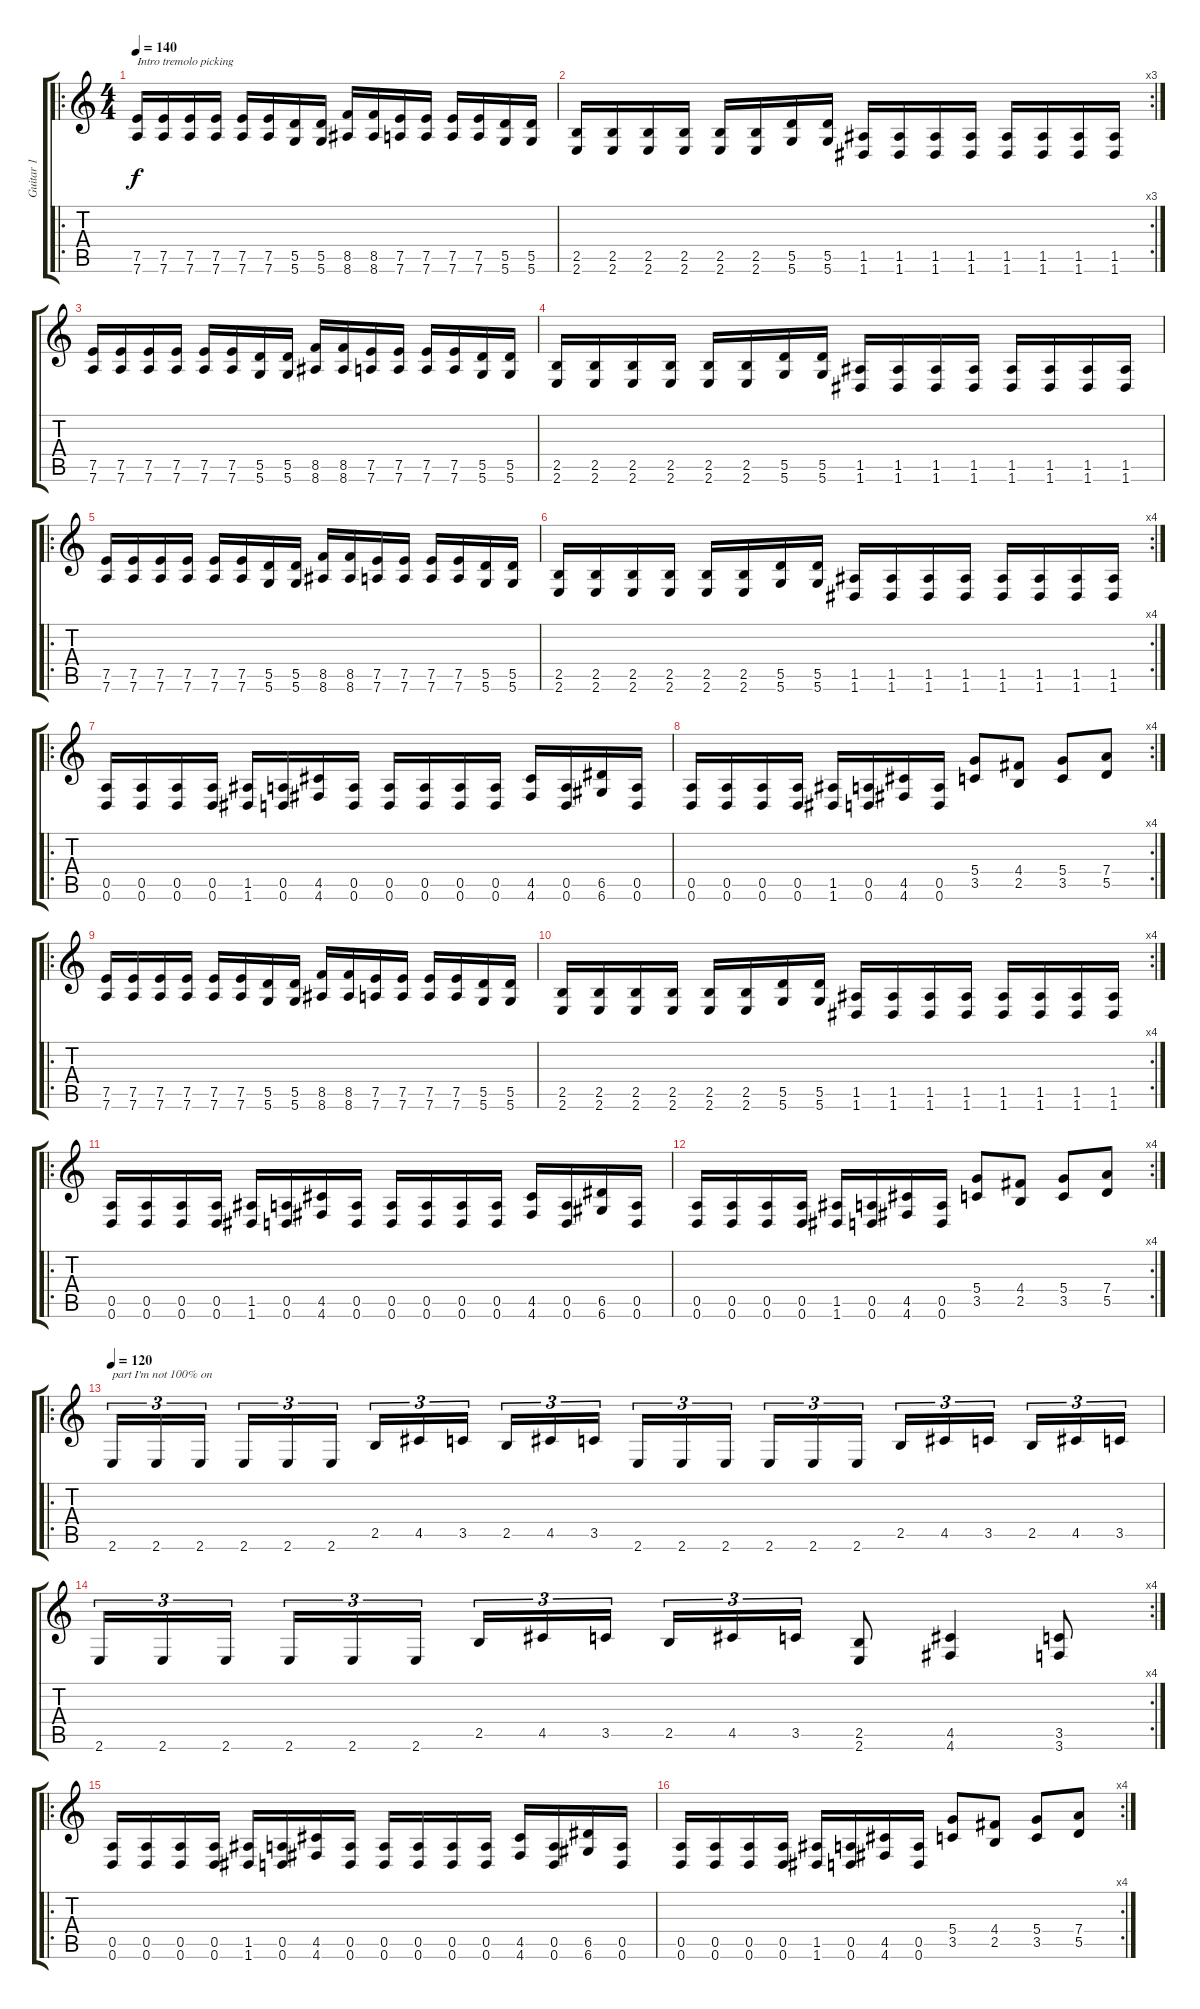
\track ("Guitar 1" "Guitar 1") {instrument distortionguitar}
\staff {score tabs}
\tuning (E4 B3 G3 D3 A2 D2) {hide}
\ro
\ts (4 4)
\tempo 140
\clef g2
\ks c
(7.5 7.6).16{txt "Intro tremolo picking" dy f instrument distortionguitar} (7.5 7.6).16 (7.5 7.6).16 (7.5 7.6).16 (7.5 7.6).16 (7.5 7.6).16 (5.5 5.6).16 (5.5 5.6).16 (8.5 8.6).16 (8.5 8.6).16 (7.5 7.6).16 (7.5 7.6).16 (7.5 7.6).16 (7.5 7.6).16 (5.5 5.6).16 (5.5 5.6).16 |
\rc 3
(2.5 2.6).16 (2.5 2.6).16 (2.5 2.6).16 (2.5 2.6).16 (2.5 2.6).16 (2.5 2.6).16 (5.5 5.6).16 (5.5 5.6).16 (1.5 1.6).16 (1.5 1.6).16 (1.5 1.6).16 (1.5 1.6).16 (1.5 1.6).16 (1.5 1.6).16 (1.5 1.6).16 (1.5 1.6).16 |
(7.5 7.6).16 (7.5 7.6).16 (7.5 7.6).16 (7.5 7.6).16 (7.5 7.6).16 (7.5 7.6).16 (5.5 5.6).16 (5.5 5.6).16 (8.5 8.6).16 (8.5 8.6).16 (7.5 7.6).16 (7.5 7.6).16 (7.5 7.6).16 (7.5 7.6).16 (5.5 5.6).16 (5.5 5.6).16 |
(2.5 2.6).16 (2.5 2.6).16 (2.5 2.6).16 (2.5 2.6).16 (2.5 2.6).16 (2.5 2.6).16 (5.5 5.6).16 (5.5 5.6).16 (1.5 1.6).16 (1.5 1.6).16 (1.5 1.6).16 (1.5 1.6).16 (1.5 1.6).16 (1.5 1.6).16 (1.5 1.6).16 (1.5 1.6).16 |
\ro
(7.5 7.6).16 (7.5 7.6).16 (7.5 7.6).16 (7.5 7.6).16 (7.5 7.6).16 (7.5 7.6).16 (5.5 5.6).16 (5.5 5.6).16 (8.5 8.6).16 (8.5 8.6).16 (7.5 7.6).16 (7.5 7.6).16 (7.5 7.6).16 (7.5 7.6).16 (5.5 5.6).16 (5.5 5.6).16 |
\rc 4
(2.5 2.6).16 (2.5 2.6).16 (2.5 2.6).16 (2.5 2.6).16 (2.5 2.6).16 (2.5 2.6).16 (5.5 5.6).16 (5.5 5.6).16 (1.5 1.6).16 (1.5 1.6).16 (1.5 1.6).16 (1.5 1.6).16 (1.5 1.6).16 (1.5 1.6).16 (1.5 1.6).16 (1.5 1.6).16 |
\ro
(0.5 0.6).16 (0.5 0.6).16 (0.5 0.6).16 (0.5 0.6).16 (1.5 1.6).16 (0.5 0.6).16 (4.5 4.6).16 (0.5 0.6).16 (0.5 0.6).16 (0.5 0.6).16 (0.5 0.6).16 (0.5 0.6).16 (4.5 4.6).16 (0.5 0.6).16 (6.5 6.6).16 (0.5 0.6).16 |
\rc 4
(0.5 0.6).16 (0.5 0.6).16 (0.5 0.6).16 (0.5 0.6).16 (1.5 1.6).16 (0.5 0.6).16 (4.5 4.6).16 (0.5 0.6).16 (5.4 3.5).8 (4.4 2.5).8 (5.4 3.5).8 (7.4 5.5).8 |
\ro
(7.5 7.6).16 (7.5 7.6).16 (7.5 7.6).16 (7.5 7.6).16 (7.5 7.6).16 (7.5 7.6).16 (5.5 5.6).16 (5.5 5.6).16 (8.5 8.6).16 (8.5 8.6).16 (7.5 7.6).16 (7.5 7.6).16 (7.5 7.6).16 (7.5 7.6).16 (5.5 5.6).16 (5.5 5.6).16 |
\rc 4
(2.5 2.6).16 (2.5 2.6).16 (2.5 2.6).16 (2.5 2.6).16 (2.5 2.6).16 (2.5 2.6).16 (5.5 5.6).16 (5.5 5.6).16 (1.5 1.6).16 (1.5 1.6).16 (1.5 1.6).16 (1.5 1.6).16 (1.5 1.6).16 (1.5 1.6).16 (1.5 1.6).16 (1.5 1.6).16 |
\ro
(0.5 0.6).16 (0.5 0.6).16 (0.5 0.6).16 (0.5 0.6).16 (1.5 1.6).16 (0.5 0.6).16 (4.5 4.6).16 (0.5 0.6).16 (0.5 0.6).16 (0.5 0.6).16 (0.5 0.6).16 (0.5 0.6).16 (4.5 4.6).16 (0.5 0.6).16 (6.5 6.6).16 (0.5 0.6).16 |
\rc 4
(0.5 0.6).16 (0.5 0.6).16 (0.5 0.6).16 (0.5 0.6).16 (1.5 1.6).16 (0.5 0.6).16 (4.5 4.6).16 (0.5 0.6).16 (5.4 3.5).8 (4.4 2.5).8 (5.4 3.5).8 (7.4 5.5).8 |
\ro
\tempo 120
2.6.16{tu (3 2) txt "part I'm not 100% on"} 2.6.16{tu (3 2)} 2.6.16{tu (3 2) beam splitsecondary} 2.6.16{tu (3 2)} 2.6.16{tu (3 2)} 2.6.16{tu (3 2)} 2.5.16{tu (3 2)} 4.5.16{tu (3 2)} 3.5.16{tu (3 2) beam splitsecondary} 2.5.16{tu (3 2)} 4.5.16{tu (3 2)} 3.5.16{tu (3 2)} 2.6.16{tu (3 2)} 2.6.16{tu (3 2)} 2.6.16{tu (3 2) beam splitsecondary} 2.6.16{tu (3 2)} 2.6.16{tu (3 2)} 2.6.16{tu (3 2)} 2.5.16{tu (3 2)} 4.5.16{tu (3 2)} 3.5.16{tu (3 2) beam splitsecondary} 2.5.16{tu (3 2)} 4.5.16{tu (3 2)} 3.5.16{tu (3 2)} |
\rc 4
2.6.16{tu (3 2)} 2.6.16{tu (3 2)} 2.6.16{tu (3 2) beam splitsecondary} 2.6.16{tu (3 2)} 2.6.16{tu (3 2)} 2.6.16{tu (3 2)} 2.5.16{tu (3 2)} 4.5.16{tu (3 2)} 3.5.16{tu (3 2) beam splitsecondary} 2.5.16{tu (3 2)} 4.5.16{tu (3 2)} 3.5.16{tu (3 2)} (2.5 2.6).8 (4.5 4.6).4 (3.5 3.6).8 |
\ro
(0.5 0.6).16 (0.5 0.6).16 (0.5 0.6).16 (0.5 0.6).16 (1.5 1.6).16 (0.5 0.6).16 (4.5 4.6).16 (0.5 0.6).16 (0.5 0.6).16 (0.5 0.6).16 (0.5 0.6).16 (0.5 0.6).16 (4.5 4.6).16 (0.5 0.6).16 (6.5 6.6).16 (0.5 0.6).16 |
\rc 4
(0.5 0.6).16 (0.5 0.6).16 (0.5 0.6).16 (0.5 0.6).16 (1.5 1.6).16 (0.5 0.6).16 (4.5 4.6).16 (0.5 0.6).16 (5.4 3.5).8 (4.4 2.5).8 (5.4 3.5).8 (7.4 5.5).8
